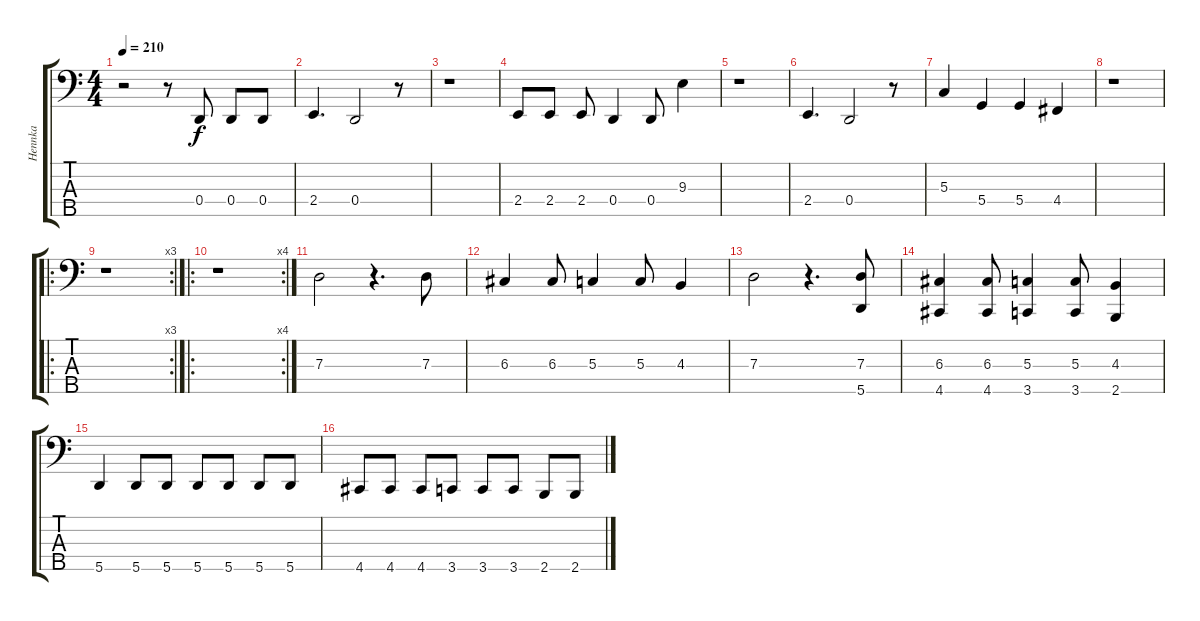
\track ("Hennka" "Hennka") {instrument electricbasspick}
\staff {score tabs}
\tuning (F2 C2 G1 D1 A0) {hide}
\ts (4 4)
\tempo 210
\clef f4
\ks c
r.2{dy f} r.8 0.4.8 0.4.8 0.4.8 |
2.4.4{d} 0.4.2 r.8 |
r.1 |
2.4.8 2.4.8 2.4.8 0.4.4 0.4.8 9.3.4 |
r.1 |
2.4.4{d} 0.4.2 r.8 |
5.3.4 5.4.4 5.4.4 4.4.4 |
r.1 |
\ro
\rc 3
r.1 |
\ro
\rc 4
r.1 |
7.3.2 r.4{d} 7.3.8 |
6.3.4 6.3.8 5.3.4 5.3.8 4.3.4 |
7.3.2 r.4{d} (7.3 5.5).8 |
(6.3 4.5).4 (6.3 4.5).8 (5.3 3.5).4 (5.3 3.5).8 (4.3 2.5).4 |
5.5.4 5.5.8 5.5.8 5.5.8 5.5.8 5.5.8 5.5.8 |
4.5.8 4.5.8 4.5.8 3.5.8 3.5.8 3.5.8 2.5.8 2.5.8
